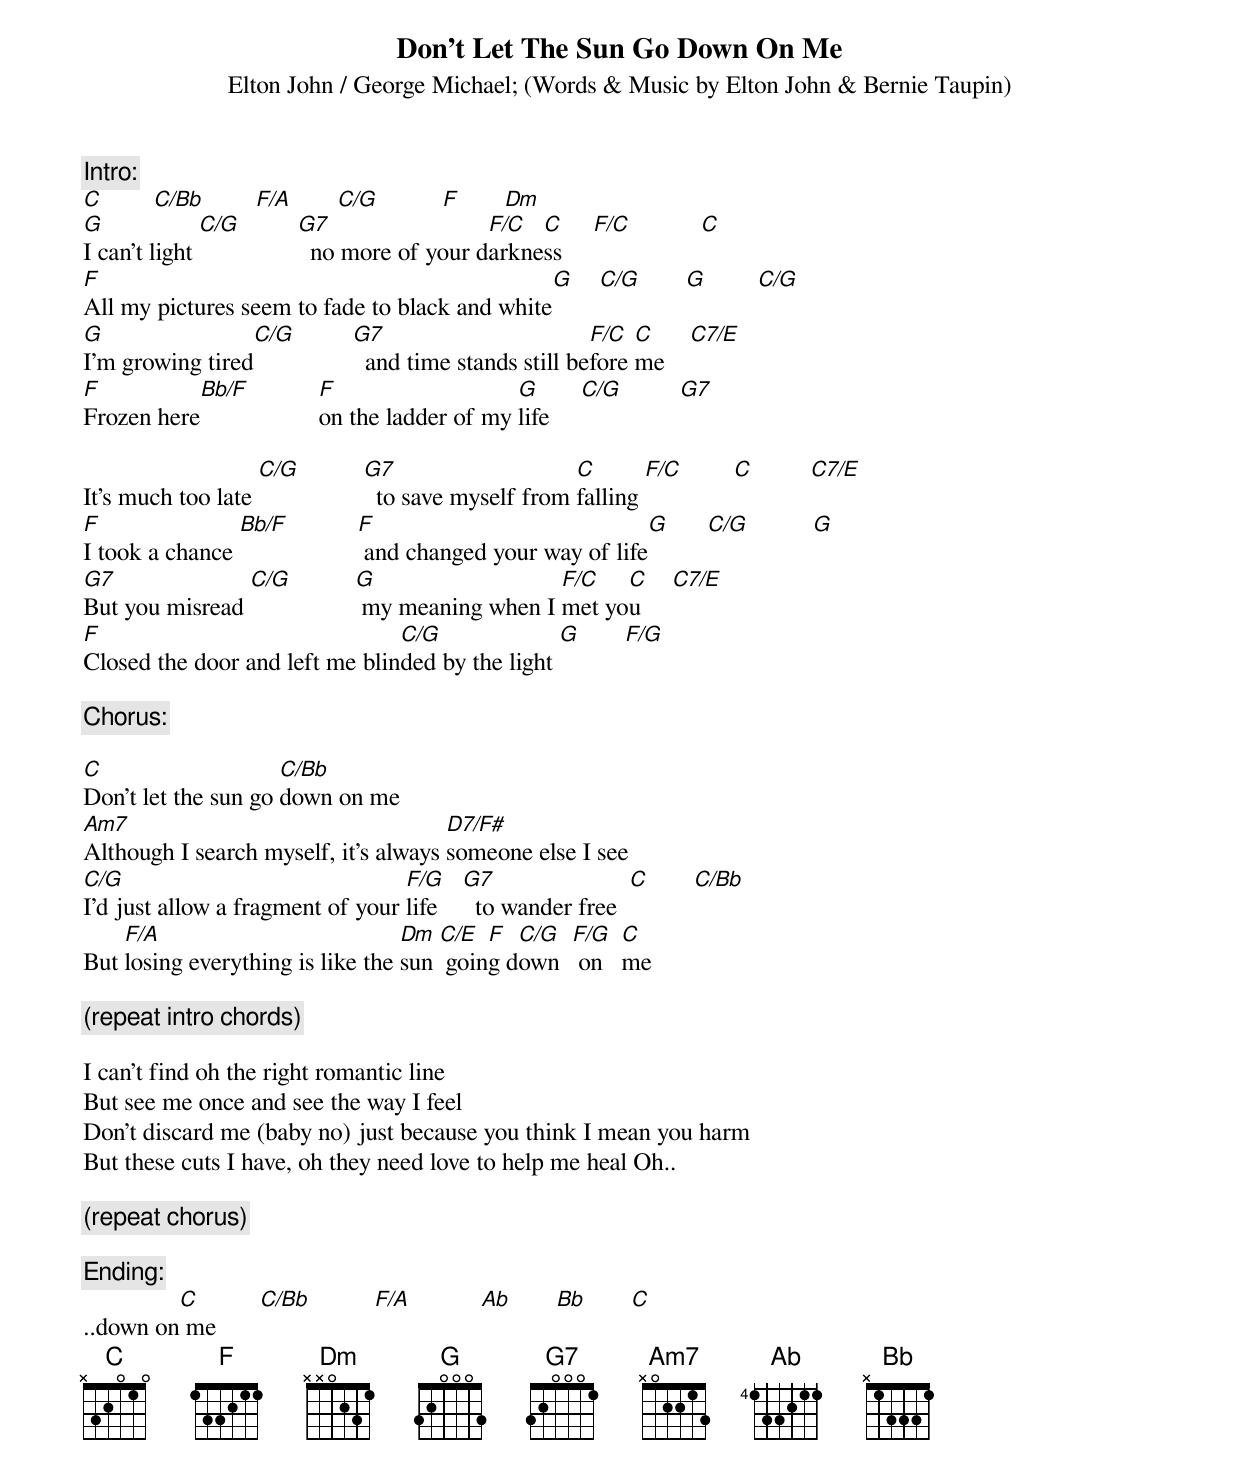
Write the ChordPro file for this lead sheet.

{t:Don't Let The Sun Go Down On Me}
{st:Elton John / George Michael}
{st:(Words & Music by Elton John & Bernie Taupin)}

{c:Intro:}
[C]        [C/Bb]        [F/A]       [C/G]          [F]       [Dm]
[G]I can't light [C/G]         [G7]  no more of your d[F/C]arkne[C]ss     [F/C]           [C]
[F]All my pictures seem to fade to black and white[G]    [C/G]       [G]        [C/G]
[G]I'm growing tired[C/G]         [G7]  and time stands still be[F/C]fore [C]me    [C7/E]
[F]Frozen here[Bb/F]           [F]on the ladder of my [G]life     [C/G]         [G7]

It's much too late [C/G]          [G7]  to save myself from [C]falling [F/C]        [C]         [C7/E]
[F]I took a chance [Bb/F]           [F] and changed your way of life[G]      [C/G]          [G]
[G7]But you misread [C/G]          [G] my meaning when I [F/C]met yo[C]u     [C7/E]
[F]Closed the door and left me blin[C/G]ded by the light [G]       [F/G]

{c:Chorus:}

[C]Don't let the sun go [C/Bb]down on me
[Am7]Although I search myself, it's always [D7/F#]someone else I see
[C/G]I'd just allow a fragment of your [F/G]life    [G7]  to wander free  [C]       [C/Bb]
But [F/A]losing everything is like the [Dm]sun [C/E] goin[F]g d[C/G]own  [F/G] on   [C]me

{c:(repeat intro chords)}

I can't find oh the right romantic line
But see me once and see the way I feel
Don't discard me (baby no) just because you think I mean you harm
But these cuts I have, oh they need love to help me heal Oh..

{c:(repeat chorus)}

{c:Ending:}
..down on[C] me       [C/Bb]          [F/A]           [Ab]       [Bb]       [C]
